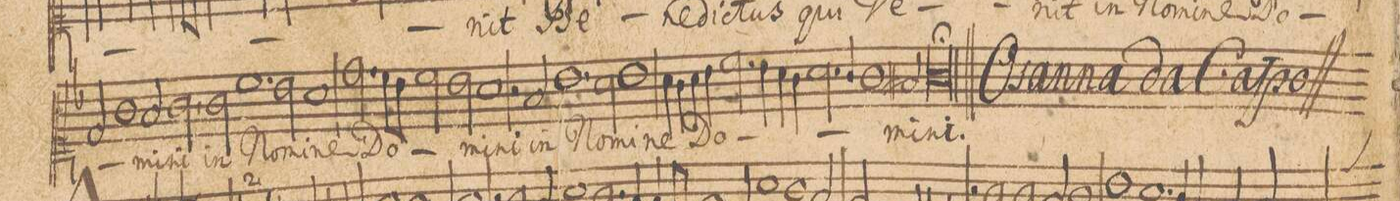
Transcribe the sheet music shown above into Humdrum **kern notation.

**kern	**text
*I"CANTVS.	*
*clefC1	*
*k[b-]	*
*met(C|)	*
*M2/1	*
2d/	.
1g	.
2f/	-mi-
=86-	=86-
2g,\	-ni
2g\	in
1.cc	No-
=87-	=87-
2b-\	-mi-
1a	-ne
=88-	=88-
2.dd\	Do-
8cc\L	.
8b-\J	.
2cc\	.
2b-\	-mi-
=89-	=89-
1a	-ni
2r	.
2f/	in
=90-	=90-
1.b-	No-
2a\	-mi-
=91-	=91-
1b-	-ne
4a\	Do-
4g\	.
4a\	.
4b-\	.
=92-	=92-
2.cc\	.
4b-\	.
4a\	.
4g\	.
2.a\	.
=93-	=93-
4g/	.
1g	.
2f#X/	-mi-
=94-	=94-
[0gl;	-ni.
=95-	=95-
0g]	.
==	==
*-	*-
